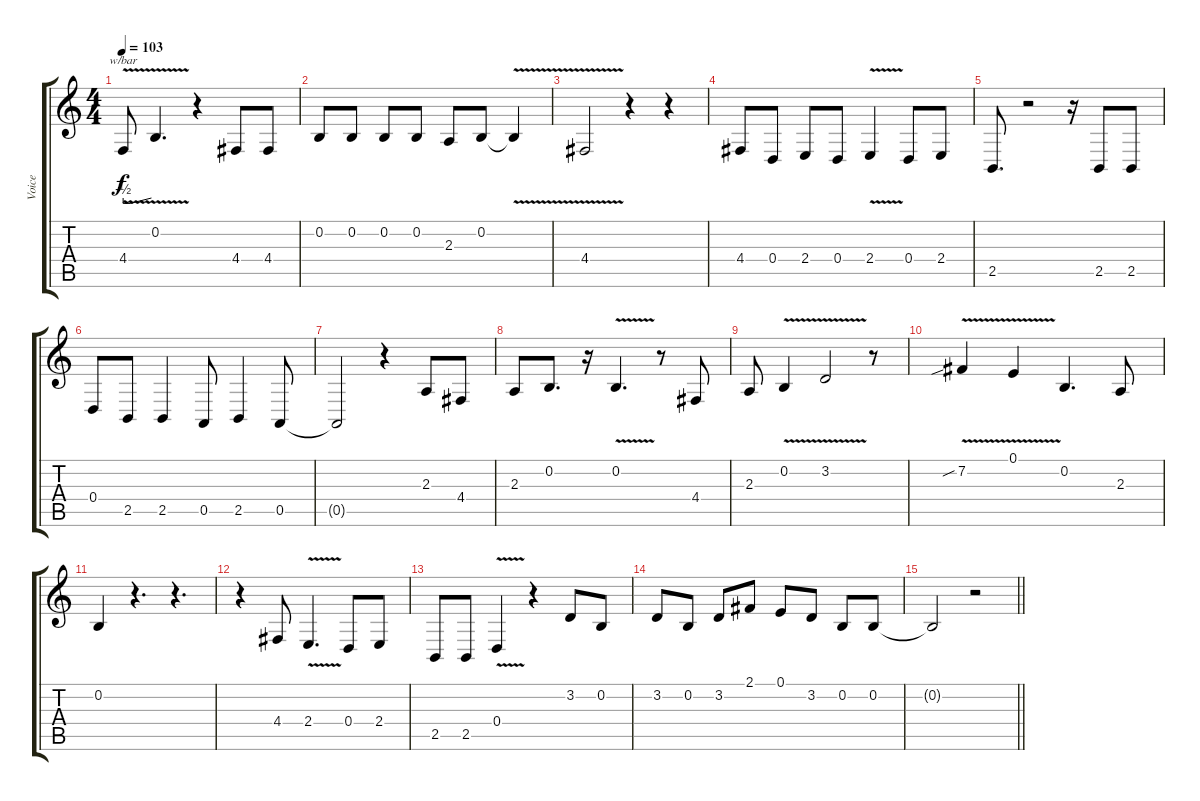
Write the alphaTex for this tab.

\track ("Voice" "Voice") {instrument violin}
\staff {score tabs}
\tuning (E4 B3 G3 D3 A2 E2) {hide}
\ts (4 4)
\tempo 103
\clef g2
\ks c
4.4{v t}.8{tbe (custom default 0 -2 15 -2 60 0) dy f} 0.2{v}.4{d} r.4 4.4.8 4.4.8 |
0.2.8 0.2.8 0.2.8 0.2.8 2.3.8 0.2.8 0.2{v t}.4 |
4.4{v}.2 r.4 r.4 |
4.4.8 0.4.8 2.4.8 0.4.8 2.4{v}.4 0.4.8 2.4.8 |
2.5.8{d} r.2 r.16 2.5.8 2.5.8 |
0.4.8 2.5.8 2.5.4 0.5.8 2.5.4 0.5.8 |
0.5{t}.2 r.4 2.3.8 4.4.8 |
2.3.8 0.2.8{d} r.16 0.2{v}.4{d} r.8 4.4.8 |
2.3.8 0.2{v}.4 3.2{v}.2 r.8 |
7.2{v sib}.4 0.1{v}.4 0.2.4{d} 2.3.8 |
0.2.4 r.4{d} r.4{d} |
r.4 4.4.8 2.4{v}.4{d} 0.4.8 2.4.8 |
2.5.8 2.5.8 0.4{v}.4 r.4 3.2.8 0.2.8 |
3.2.8 0.2.8 3.2.8 2.1.8 0.1.8 3.2.8 0.2.8 0.2.8 |
\barLineRight lightlight
0.2{t}.2 r.2
